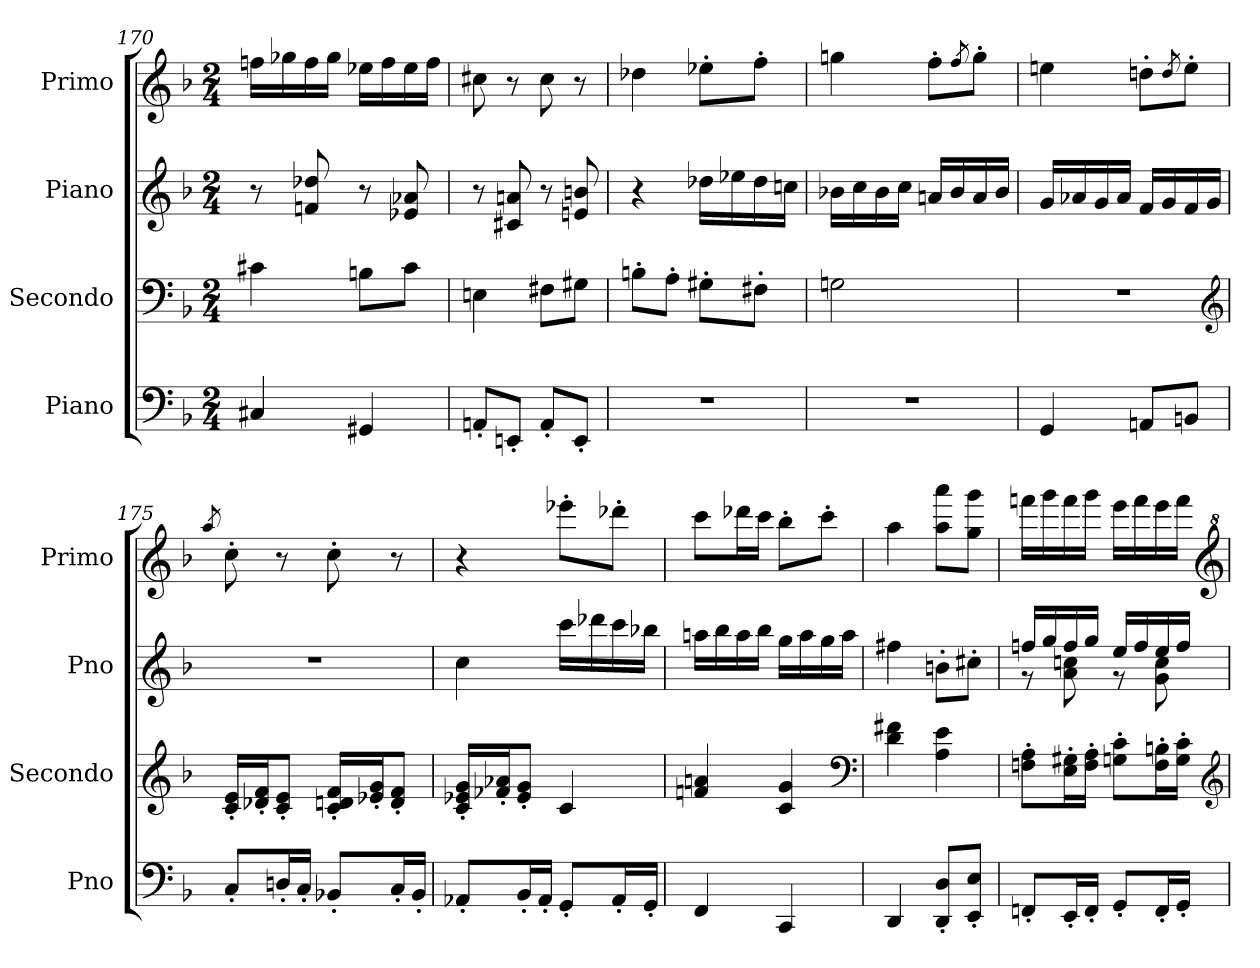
**kern	**kern	**kern	**kern
*part4	*part3	*part2	*part1
*staff4	*staff3	*staff2	*staff1
*I"Piano	*I"Secondo	*I"Piano	*I"Primo
*I'Pno	*I'Secondo	*I'Pno	*I'Primo
*clefF4	*clefF4	*clefG2	*clefG2
*k[b-]	*k[b-]	*k[b-]	*k[b-]
*F:	*F:	*F:	*F:
*M2/4	*M2/4	*M2/4	*M2/4
=170	=170	=170	=170
4C#X/	4c#X\	8r	16ffn\LL
.	.	.	16gg-X\
.	.	8fn/ 8dd-X/	16ff\
.	.	.	16gg-\JJ
4GG#X/	8Bn\L	8r	16ee-X\LL
.	.	.	16ff\
.	8c#\J	8e-X/ 8a-X/	16ee-\
.	.	.	16ff\JJ
!!LO:LB:g=z
=171	=171	=171	=171
8AAn'/L	4En\	8r	8cc#X\
8EEn'/J	.	8c#X/ 8an/	8r
8AA'/L	8F#X\L	8r	8cc#\
8EE'/J	8G#X\J	8en/ 8bn/	8r
=172	=172	=172	=172
2r	8Bn'\L	4r	4dd-X\
.	8A'\J	.	.
.	8G#X'\L	16dd-X\LL	8ee-X'\L
.	.	16ee-X\	.
.	8F#X'\J	16dd-\	8ff'\J
.	.	16ccn\JJ	.
=173	=173	=173	=173
2r	2Gn\	16b-X\LL	4ggn\
.	.	16cc\	.
.	.	16b-\	.
.	.	16cc\JJ	.
.	.	16an/LL	8ff'\L
.	.	16b-/	.
.	.	.	8qff/
.	.	16a/	8gg'\J
.	.	16b-/JJ	.
=174	=174	=174	=174
4GG/	2r	16g/LL	4een\
.	.	16a-X/	.
.	.	16g/	.
.	.	16a-/JJ	.
8AAn/L	.	16f/LL	8ddn'\L
.	.	16g/	.
.	.	.	8qdd/
8BBn/J	.	16f/	8ee'\J
.	.	16g/JJ	.
*	*clefG2	*	*
=175	=175	=175	=175
.	.	.	8qaa/
8C'/L	16c/' 16e/'LL	2r	8cc'\
.	16d-X/' 16f/'J	.	.
16Dn'/L	8c/' 8e/'J	.	8r
16C'/JJ	.	.	.
8BB-X'/L	16c/' 16dn/' 16f/'LL	.	8cc'\
.	16e-X/' 16g/'J	.	.
16C'/L	8d/' 8f/'J	.	8r
16BB-'/JJ	.	.	.
=176	=176	=176	=176
8AA-X'/L	16c/' 16e-X/' 16g/'LL	4cc\	4r
.	16f-X/' 16a-X/'J	.	.
16BB-'/L	8e-/' 8g/'J	.	.
16AA-'/JJ	.	.	.
8GG'/L	4c/	16ccc\LL	8eee-X'\L
.	.	16ddd-X\	.
16AA-'/L	.	16ccc\	8ddd-X'\J
16GG'/JJ	.	16bb-X\JJ	.
!!LO:PB:g=z
=177	=177	=177	=177
4FF/	4fn/ 4an/	16aan\LL	8ccc\L
.	.	16bb-\	.
.	.	16aa\	16ddd-X\L
.	.	16bb-\JJ	16ccc\JJ
4CC/	4c/ 4g/	16gg\LL	8bb-'\L
.	.	16aa\	.
.	.	16gg\	8ccc'\J
.	.	16aa\JJ	.
*	*clefF4	*	*
=178	=178	=178	=178
4DD/	4d\ 4f#X\	4ff#X\	4aa\
8DD/' 8D/'L	4A\ 4e\	8bn'\L	8aa\ 8aaa\L
8EE/' 8E/'J	.	8cc#X'\J	8gg\ 8ggg\J
=179	=179	=179	=179
*	*	*^	*
8FFn'/L	8Fn\' 8A\'L	16ffn/LL	8rg	16fffn\LL
.	.	16gg/	.	16ggg\
16EE'/L	16E\' 16G#X\'L	16ff/	8a\ 8ccn\	16fff\
16FF'/JJ	16F\' 16A\'JJ	16gg/JJ	.	16ggg\JJ
8GG'/L	8Gn\' 8c\'L	16ee/LL	8rg	16eee\LL
.	.	16ff/	.	16fff\
16FF'/L	16F\' 16Bn\'L	16ee/	8g\ 8cc\	16eee\
16GG'/JJ	16G\' 16c\'JJ	16ff/JJ	.	16fff\JJ
*	*	*v	*v	*
*	*clefG2	*	*clefG^2
=	=	=	=
*-	*-	*-	*-
